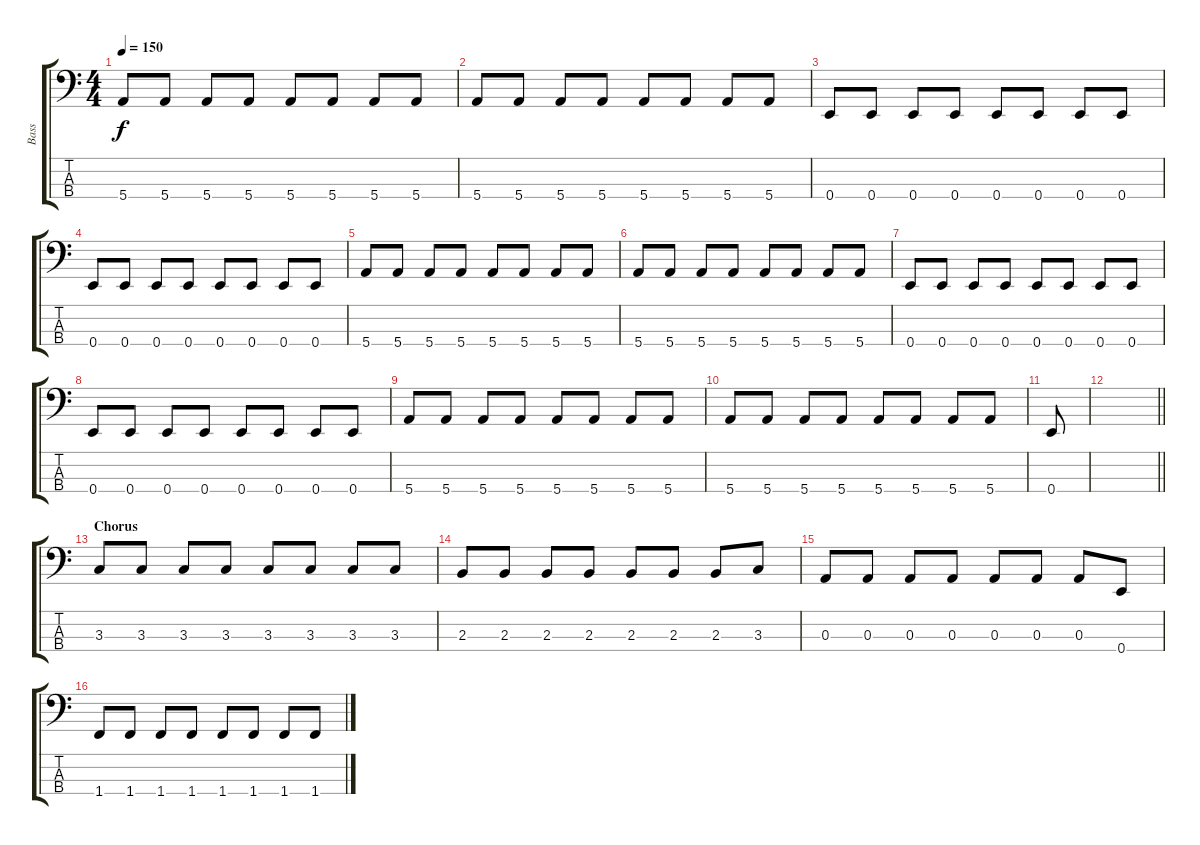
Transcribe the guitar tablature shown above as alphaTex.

\track ("Bass" "Bass") {instrument electricbasspick}
\staff {score tabs}
\tuning (G2 D2 A1 E1) {hide}
\ts (4 4)
\tempo 150
\clef f4
\ks c
5.4.8{dy f} 5.4.8 5.4.8 5.4.8 5.4.8 5.4.8 5.4.8 5.4.8 |
5.4.8 5.4.8 5.4.8 5.4.8 5.4.8 5.4.8 5.4.8 5.4.8 |
0.4.8 0.4.8 0.4.8 0.4.8 0.4.8 0.4.8 0.4.8 0.4.8 |
0.4.8 0.4.8 0.4.8 0.4.8 0.4.8 0.4.8 0.4.8 0.4.8 |
5.4.8 5.4.8 5.4.8 5.4.8 5.4.8 5.4.8 5.4.8 5.4.8 |
5.4.8 5.4.8 5.4.8 5.4.8 5.4.8 5.4.8 5.4.8 5.4.8 |
0.4.8 0.4.8 0.4.8 0.4.8 0.4.8 0.4.8 0.4.8 0.4.8 |
0.4.8 0.4.8 0.4.8 0.4.8 0.4.8 0.4.8 0.4.8 0.4.8 |
5.4.8 5.4.8 5.4.8 5.4.8 5.4.8 5.4.8 5.4.8 5.4.8 |
5.4.8 5.4.8 5.4.8 5.4.8 5.4.8 5.4.8 5.4.8 5.4.8 |
0.4.8 |
\barLineRight lightlight
|
\section ("" "Chorus")
3.3.8 3.3.8 3.3.8 3.3.8 3.3.8 3.3.8 3.3.8 3.3.8 |
2.3.8 2.3.8 2.3.8 2.3.8 2.3.8 2.3.8 2.3.8 3.3.8 |
0.3.8 0.3.8 0.3.8 0.3.8 0.3.8 0.3.8 0.3.8 0.4.8 |
1.4.8 1.4.8 1.4.8 1.4.8 1.4.8 1.4.8 1.4.8 1.4.8
